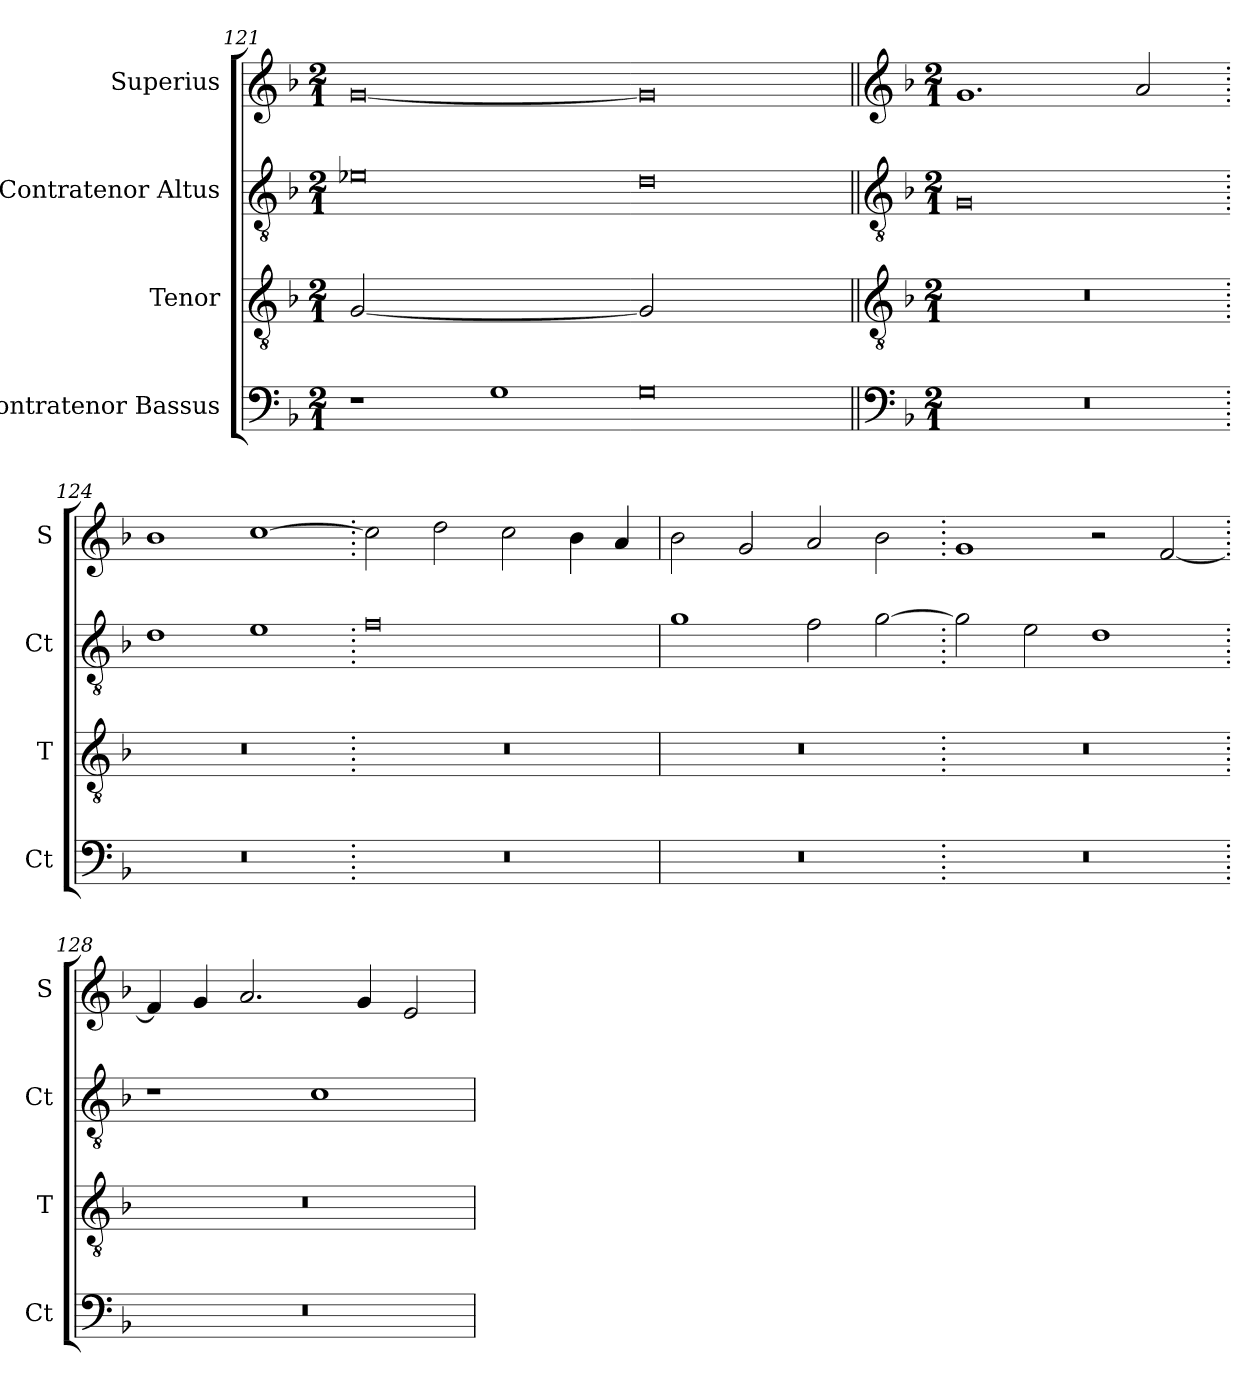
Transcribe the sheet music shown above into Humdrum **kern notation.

**kern	**kern	**kern	**kern
*part4	*part3	*part2	*part1
*staff4	*staff3	*staff2	*staff1
*I"Contratenor Bassus	*I"Tenor	*I"Contratenor Altus	*I"Superius
*I'Ct	*I'T	*I'Ct	*I'S
*clefF4	*clefGv2	*clefGv2	*clefG2
*k[b-]	*k[b-]	*k[b-]	*k[b-]
*M2/1	*M2/1	*M2/1	*M2/1
=121	=121	=121	=121
!	!LO:N:vis=2	!	!
1r	[0G	0e-X	[0g
1G	.	.	.
=122-	=122-	=122-	=122-
!	!LO:N:vis=2	!	!
0G	0G]	0d	0g]
=123||	=123||	=123||	=123||
*clefF4	*clefGv2	*clefGv2	*clefG2
*k[b-]	*k[b-]	*k[b-]	*k[b-]
*M2/1	*M2/1	*M2/1	*M2/1
0r	0r	0G	1.g
.	.	.	2a
=124.	=124.	=124.	=124.
0r	0r	1d	1b-
.	.	1e	[1cc
=125.	=125.	=125.	=125.
0r	0r	0f	2cc]
.	.	.	2dd
.	.	.	2cc
.	.	.	4b-
.	.	.	4a
=126	=126	=126	=126
0r	0r	1g	2b-
.	.	.	2g
.	.	2f	2a
.	.	[2g	2b-
=127.	=127.	=127.	=127.
0r	0r	2g]	1g
.	.	2e	.
.	.	1d	2r
.	.	.	[2f
=128.	=128.	=128.	=128.
0r	0r	1r	4f]
.	.	.	4g
.	.	.	2.a
.	.	1c	.
.	.	.	4g
.	.	.	2e
=	=	=	=
*-	*-	*-	*-
